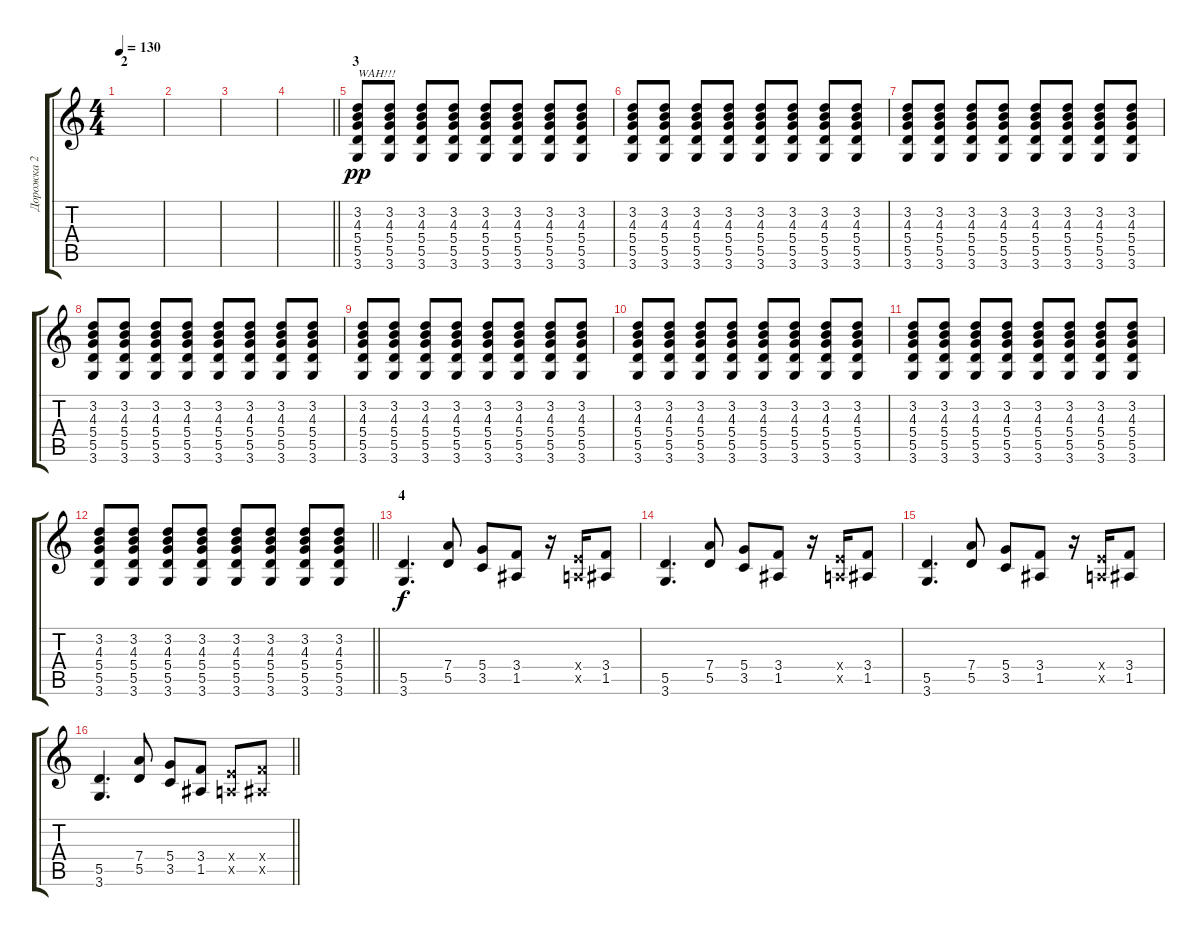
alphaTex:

\track ("Дорожка 2" "Дорожка 2") {instrument electricguitarclean}
\staff {score tabs}
\tuning (E4 B3 G3 D3 A2 E2) {hide}
\ts (4 4)
\section ("" "2")
\tempo 130
\clef g2
\ks c
|
|
|
\barLineRight lightlight
|
\section ("" "3")
(3.2 4.3 5.4 5.5 3.6).8{txt "WAH!!!" dy pp instrument electricguitarclean} (3.2 4.3 5.4 5.5 3.6).8 (3.2 4.3 5.4 5.5 3.6).8 (3.2 4.3 5.4 5.5 3.6).8 (3.2 4.3 5.4 5.5 3.6).8 (3.2 4.3 5.4 5.5 3.6).8 (3.2 4.3 5.4 5.5 3.6).8 (3.2 4.3 5.4 5.5 3.6).8 |
(3.2 4.3 5.4 5.5 3.6).8 (3.2 4.3 5.4 5.5 3.6).8 (3.2 4.3 5.4 5.5 3.6).8 (3.2 4.3 5.4 5.5 3.6).8 (3.2 4.3 5.4 5.5 3.6).8 (3.2 4.3 5.4 5.5 3.6).8 (3.2 4.3 5.4 5.5 3.6).8 (3.2 4.3 5.4 5.5 3.6).8 |
(3.2 4.3 5.4 5.5 3.6).8 (3.2 4.3 5.4 5.5 3.6).8 (3.2 4.3 5.4 5.5 3.6).8 (3.2 4.3 5.4 5.5 3.6).8 (3.2 4.3 5.4 5.5 3.6).8 (3.2 4.3 5.4 5.5 3.6).8 (3.2 4.3 5.4 5.5 3.6).8 (3.2 4.3 5.4 5.5 3.6).8 |
(3.2 4.3 5.4 5.5 3.6).8 (3.2 4.3 5.4 5.5 3.6).8 (3.2 4.3 5.4 5.5 3.6).8 (3.2 4.3 5.4 5.5 3.6).8 (3.2 4.3 5.4 5.5 3.6).8 (3.2 4.3 5.4 5.5 3.6).8 (3.2 4.3 5.4 5.5 3.6).8 (3.2 4.3 5.4 5.5 3.6).8 |
(3.2 4.3 5.4 5.5 3.6).8 (3.2 4.3 5.4 5.5 3.6).8 (3.2 4.3 5.4 5.5 3.6).8 (3.2 4.3 5.4 5.5 3.6).8 (3.2 4.3 5.4 5.5 3.6).8 (3.2 4.3 5.4 5.5 3.6).8 (3.2 4.3 5.4 5.5 3.6).8 (3.2 4.3 5.4 5.5 3.6).8 |
(3.2 4.3 5.4 5.5 3.6).8 (3.2 4.3 5.4 5.5 3.6).8 (3.2 4.3 5.4 5.5 3.6).8 (3.2 4.3 5.4 5.5 3.6).8 (3.2 4.3 5.4 5.5 3.6).8 (3.2 4.3 5.4 5.5 3.6).8 (3.2 4.3 5.4 5.5 3.6).8 (3.2 4.3 5.4 5.5 3.6).8 |
(3.2 4.3 5.4 5.5 3.6).8 (3.2 4.3 5.4 5.5 3.6).8 (3.2 4.3 5.4 5.5 3.6).8 (3.2 4.3 5.4 5.5 3.6).8 (3.2 4.3 5.4 5.5 3.6).8 (3.2 4.3 5.4 5.5 3.6).8 (3.2 4.3 5.4 5.5 3.6).8 (3.2 4.3 5.4 5.5 3.6).8 |
\barLineRight lightlight
(3.2 4.3 5.4 5.5 3.6).8 (3.2 4.3 5.4 5.5 3.6).8 (3.2 4.3 5.4 5.5 3.6).8 (3.2 4.3 5.4 5.5 3.6).8 (3.2 4.3 5.4 5.5 3.6).8 (3.2 4.3 5.4 5.5 3.6).8 (3.2 4.3 5.4 5.5 3.6).8 (3.2 4.3 5.4 5.5 3.6).8 |
\section ("" "4")
(5.5 3.6).4{d dy f instrument overdrivenguitar} (7.4 5.5).8 (5.4 3.5).8 (3.4 1.5).8 r.16 (2.4{x} 0.5{x}).16 (3.4 1.5).8 |
(5.5 3.6).4{d} (7.4 5.5).8 (5.4 3.5).8 (3.4 1.5).8 r.16 (2.4{x} 0.5{x}).16 (3.4 1.5).8 |
(5.5 3.6).4{d} (7.4 5.5).8 (5.4 3.5).8 (3.4 1.5).8 r.16 (2.4{x} 0.5{x}).16 (3.4 1.5).8 |
\barLineRight lightlight
(5.5 3.6).4{d} (7.4 5.5).8 (5.4 3.5).8 (3.4 1.5).8 (2.4{x} 0.5{x}).8 (3.4{x} 1.5{x}).8
